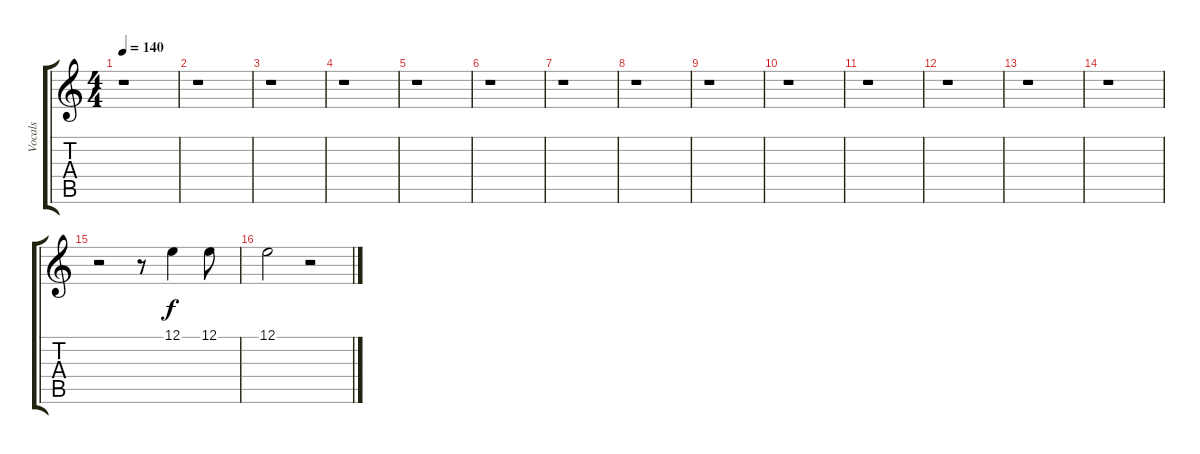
\track ("Vocals" "Vocals") {instrument lead2sawtooth}
\staff {score tabs}
\tuning (E4 B3 G3 D3 A2 E2) {hide}
\ts (4 4)
\tempo 140
\clef g2
\ks c
r.1{dy f} |
r.1 |
r.1 |
r.1 |
r.1 |
r.1 |
r.1 |
r.1 |
r.1 |
r.1 |
r.1 |
r.1 |
r.1 |
r.1 |
r.2 r.8 12.1.4 12.1.8 |
12.1.2 r.2
